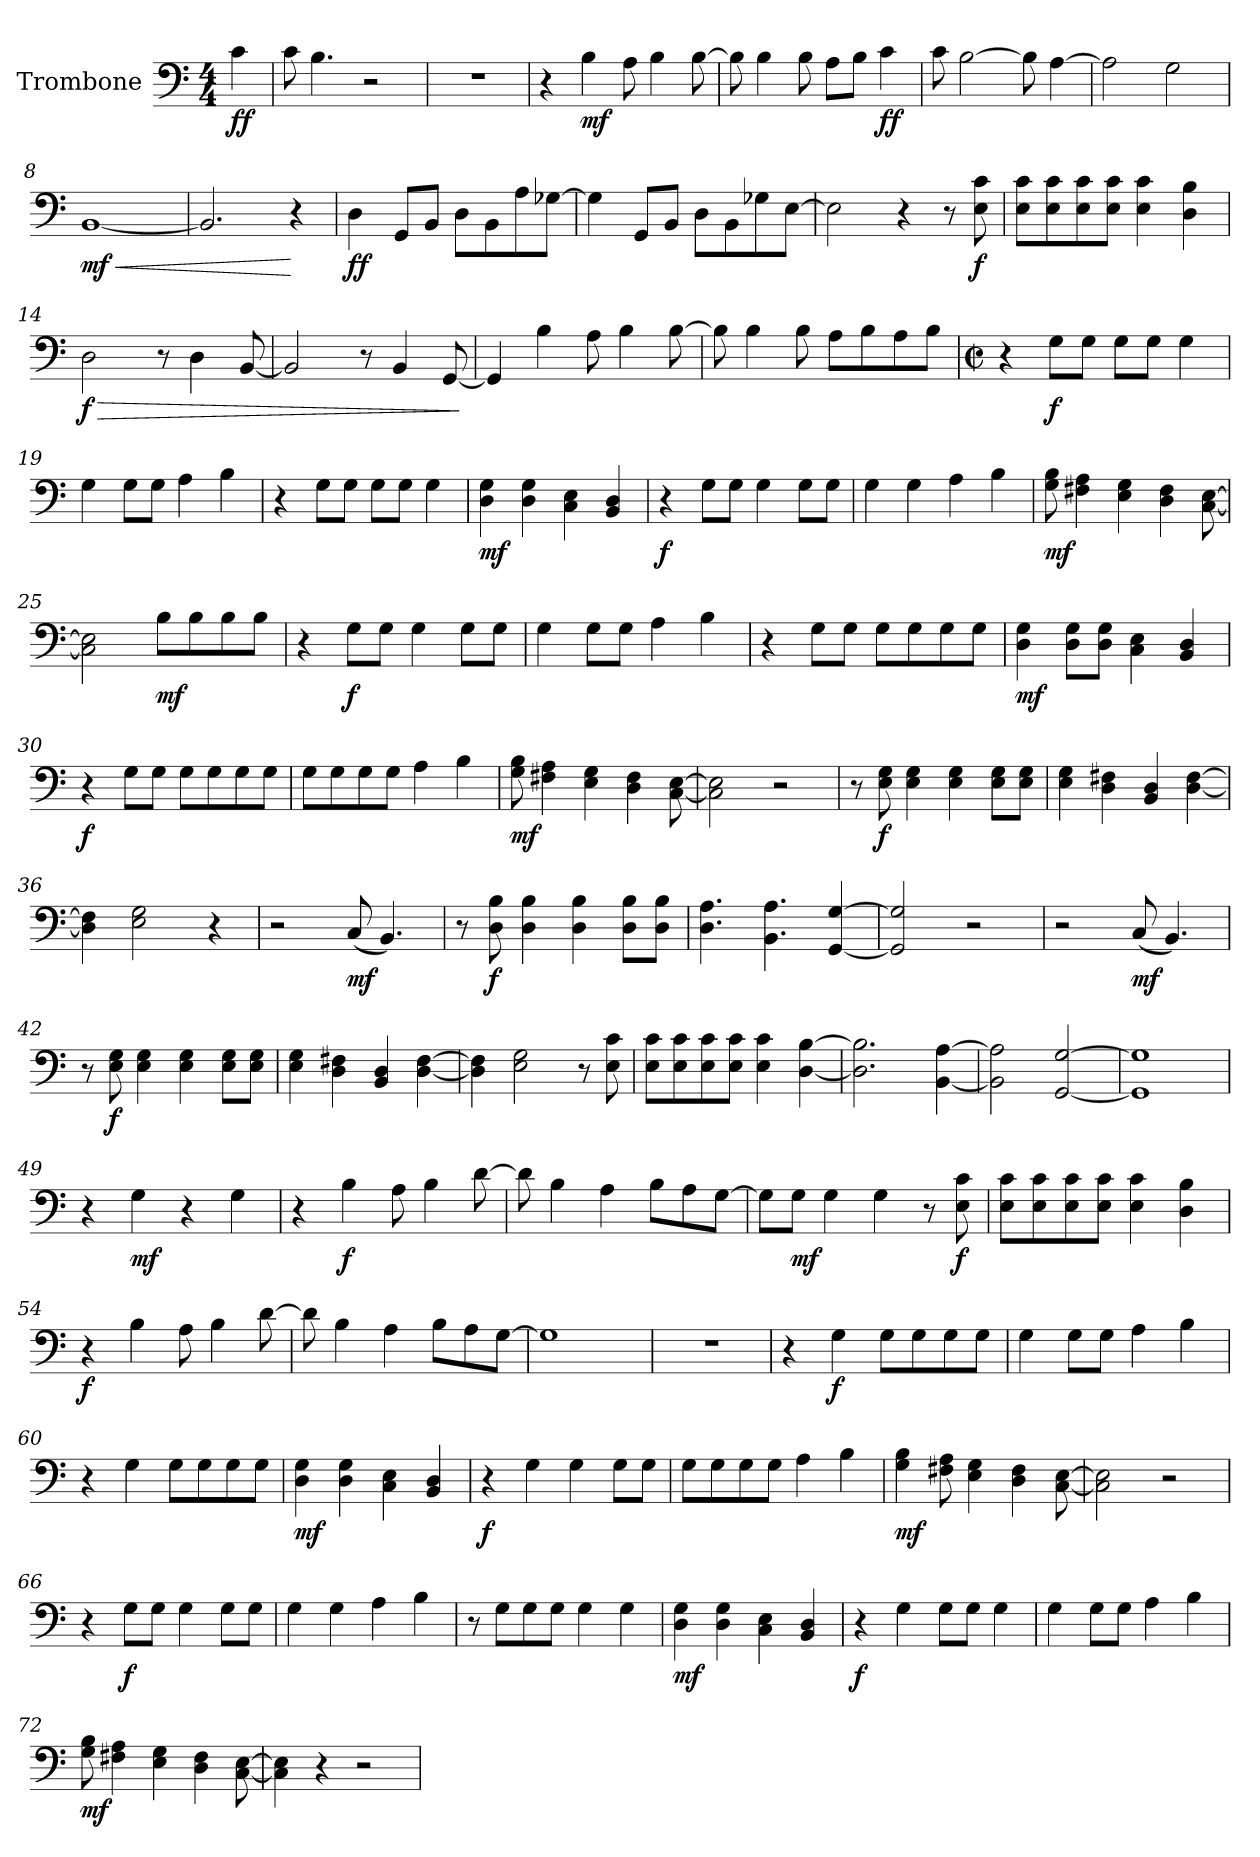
**kern	**dynam
*part1	*part1
*staff1	*staff1
*I"Trombone	*
*I'Trb	*
*clefF4	*
*k[]	*
*M4/4	*
*MM165	*
=1	=1
!	!LO:DY:b
4c\	ff
=2	=2
8c\	.
4.B\	.
2r	.
=3	=3
1r	.
=4	=4
4r	.
!	!LO:DY:b
4B\	mf
8A\	.
4B\	.
[8B\	.
=5	=5
8B\]	.
4B\	.
8B\	.
8A\L	.
8B\J	.
!	!LO:DY:b
4c\	ff
=6	=6
8c\	.
[2B\	.
8B\]	.
[4A\	.
=7	=7
2A\]	.
2G\	.
=8	=8
!	!LO:HP:b
!	!LO:DY:n=1:b
[1BB	< mf
=9	=9
2.BB/]	.
4r	[
=10	=10
!	!LO:DY:b
4D\	ff
8GG/L	.
8BB/J	.
8D\L	.
8BB\	.
8A\	.
[8G-X\J	.
!!LO:LB:g=z
=11	=11
4G-\]	.
8GG/L	.
8BB/J	.
8D\L	.
8BB\	.
8G-X\	.
[8E\J	.
=12	=12
2E\]	.
4r	.
8r	.
!	!LO:DY:b
8E\ 8c\	f
=13	=13
8E\ 8c\L	.
8E\ 8c\	.
8E\ 8c\	.
8E\ 8c\J	.
4E\ 4c\	.
4D\ 4B\	.
=14	=14
!	!LO:HP:b
!	!LO:DY:n=1:b
2D\	> f
8r	.
4D\	.
[8BB/	.
=15	=15
2BB/]	.
8r	.
4BB/	.
[8GG/	.
.	]
=16	=16
4GG/]	.
!	!LO:DY:b
!	!LO:DY:n=1:b
4B\	mf mf
8A\	.
4B\	.
[8B\	.
=17	=17
8B\]	.
4B\	.
8B\	.
8A\L	.
8B\	.
8A\	.
8B\J	.
!!LO:LB:g=z
=18	=18
*M2/2	*
*met(c|)	*
4r	.
!	!LO:DY:b
8G\L	f
8G\J	.
8G\L	.
8G\J	.
4G\	.
=19	=19
4G\	.
8G\L	.
8G\J	.
4A\	.
4B\	.
=20	=20
4r	.
8G\L	.
8G\J	.
8G\L	.
8G\J	.
4G\	.
=21	=21
!	!LO:DY:b
4D\ 4G\	mf
4D\ 4G\	.
4C\ 4E\	.
4BB/ 4D/	.
=22	=22
!	!LO:DY:b
4r	f
8G\L	.
8G\J	.
4G\	.
8G\L	.
8G\J	.
=23	=23
4G\	.
4G\	.
4A\	.
4B\	.
=24	=24
!	!LO:DY:b
8G\ 8B\	mf
4F#X\ 4A\	.
4E\ 4G\	.
4D\ 4F#\	.
[8C\ [8E\	.
=25	=25
2C\] 2E\]	.
!	!LO:DY:b
8B\L	mf
8B\	.
8B\	.
8B\J	.
!!LO:LB:g=z
=26	=26
4r	.
!	!LO:DY:b
8G\L	f
8G\J	.
4G\	.
8G\L	.
8G\J	.
=27	=27
4G\	.
8G\L	.
8G\J	.
4A\	.
4B\	.
=28	=28
4r	.
8G\L	.
8G\J	.
8G\L	.
8G\	.
8G\	.
8G\J	.
=29	=29
!	!LO:DY:b
4D\ 4G\	mf
8D\ 8G\L	.
8D\ 8G\J	.
4C\ 4E\	.
4BB/ 4D/	.
=30	=30
!	!LO:DY:b
4r	f
8G\L	.
8G\J	.
8G\L	.
8G\	.
8G\	.
8G\J	.
=31	=31
8G\L	.
8G\	.
8G\	.
8G\J	.
4A\	.
4B\	.
=32	=32
!	!LO:DY:b
8G\ 8B\	mf
4F#X\ 4A\	.
4E\ 4G\	.
4D\ 4F#\	.
[8C\ [8E\	.
=33	=33
2C\] 2E\]	.
2r	.
!!LO:LB:g=z
=34	=34
8r	.
!	!LO:DY:b
8E\ 8G\	f
4E\ 4G\	.
4E\ 4G\	.
8E\ 8G\L	.
8E\ 8G\J	.
=35	=35
4E\ 4G\	.
4D\ 4F#X\	.
4BB/ 4D/	.
[4D\ [4F#\	.
=36	=36
4D\] 4F#\]	.
2E\ 2G\	.
4r	.
=37	=37
2r	.
!	!LO:DY:b
(8C/	mf
4.BB/)	.
=38	=38
8r	.
!	!LO:DY:b
8D\ 8B\	f
4D\ 4B\	.
4D\ 4B\	.
8D\ 8B\L	.
8D\ 8B\J	.
=39	=39
4.D\ 4.A\	.
4.BB\ 4.A\	.
[4GG/ [4G/	.
=40	=40
2GG/] 2G/]	.
2r	.
=41	=41
2r	.
!	!LO:DY:b
(8C/	mf
4.BB/)	.
!!LO:LB:g=z
=42	=42
8r	.
!	!LO:DY:b
8E\ 8G\	f
4E\ 4G\	.
4E\ 4G\	.
8E\ 8G\L	.
8E\ 8G\J	.
=43	=43
4E\ 4G\	.
4D\ 4F#X\	.
4BB/ 4D/	.
[4D\ [4F#\	.
=44	=44
4D\] 4F#\]	.
2E\ 2G\	.
8r	.
8E\ 8c\	.
=45	=45
8E\ 8c\L	.
8E\ 8c\	.
8E\ 8c\	.
8E\ 8c\J	.
4E\ 4c\	.
[4D\ [4B\	.
=46	=46
2.D\] 2.B\]	.
[4BB\ [4A\	.
=47	=47
2BB\] 2A\]	.
[2GG/ [2G/	.
=48	=48
1GG] 1G]	.
=49	=49
4r	.
!	!LO:DY:b
4G\	mf
4r	.
4G\	.
!!LO:LB:g=z
=50	=50
4r	.
!	!LO:DY:b
4B\	f
8A\	.
4B\	.
[8d\	.
=51	=51
8d\]	.
4B\	.
4A\	.
8B\L	.
8A\	.
[8G\J	.
=52	=52
8G\L]	.
!	!LO:DY:b
8G\J	mf
4G\	.
4G\	.
8r	.
!	!LO:DY:b
8E\ 8c\	f
=53	=53
8E\ 8c\L	.
8E\ 8c\	.
8E\ 8c\	.
8E\ 8c\J	.
4E\ 4c\	.
4D\ 4B\	.
=54	=54
!	!LO:DY:b
4r	f
4B\	.
8A\	.
4B\	.
[8d\	.
=55	=55
8d\]	.
4B\	.
4A\	.
8B\L	.
8A\	.
[8G\J	.
=56	=56
1G]	.
=57	=57
1r	.
!!LO:LB:g=z
=58	=58
4r	.
!	!LO:DY:b
4G\	f
8G\L	.
8G\	.
8G\	.
8G\J	.
=59	=59
4G\	.
8G\L	.
8G\J	.
4A\	.
4B\	.
=60	=60
4r	.
4G\	.
8G\L	.
8G\	.
8G\	.
8G\J	.
=61	=61
!	!LO:DY:b
4D\ 4G\	mf
4D\ 4G\	.
4C\ 4E\	.
4BB/ 4D/	.
=62	=62
!	!LO:DY:b
4r	f
4G\	.
4G\	.
8G\L	.
8G\J	.
=63	=63
8G\L	.
8G\	.
8G\	.
8G\J	.
4A\	.
4B\	.
=64	=64
!	!LO:DY:b
4G\ 4B\	mf
8F#X\ 8A\	.
4E\ 4G\	.
4D\ 4F#\	.
[8C\ [8E\	.
=65	=65
2C\] 2E\]	.
2r	.
!!LO:LB:g=z
=66	=66
4r	.
!	!LO:DY:b
8G\L	f
8G\J	.
4G\	.
8G\L	.
8G\J	.
=67	=67
4G\	.
4G\	.
4A\	.
4B\	.
=68	=68
8r	.
8G\L	.
8G\	.
8G\J	.
4G\	.
4G\	.
=69	=69
!	!LO:DY:b
4D\ 4G\	mf
4D\ 4G\	.
4C\ 4E\	.
4BB/ 4D/	.
=70	=70
!	!LO:DY:b
4r	f
4G\	.
8G\L	.
8G\J	.
4G\	.
=71	=71
4G\	.
8G\L	.
8G\J	.
4A\	.
4B\	.
=72	=72
!	!LO:DY:b
8G\ 8B\	mf
4F#X\ 4A\	.
4E\ 4G\	.
4D\ 4F#\	.
[8C\ [8E\	.
=73	=73
4C\] 4E\]	.
4r	.
2r	.
=	=
*-	*-
